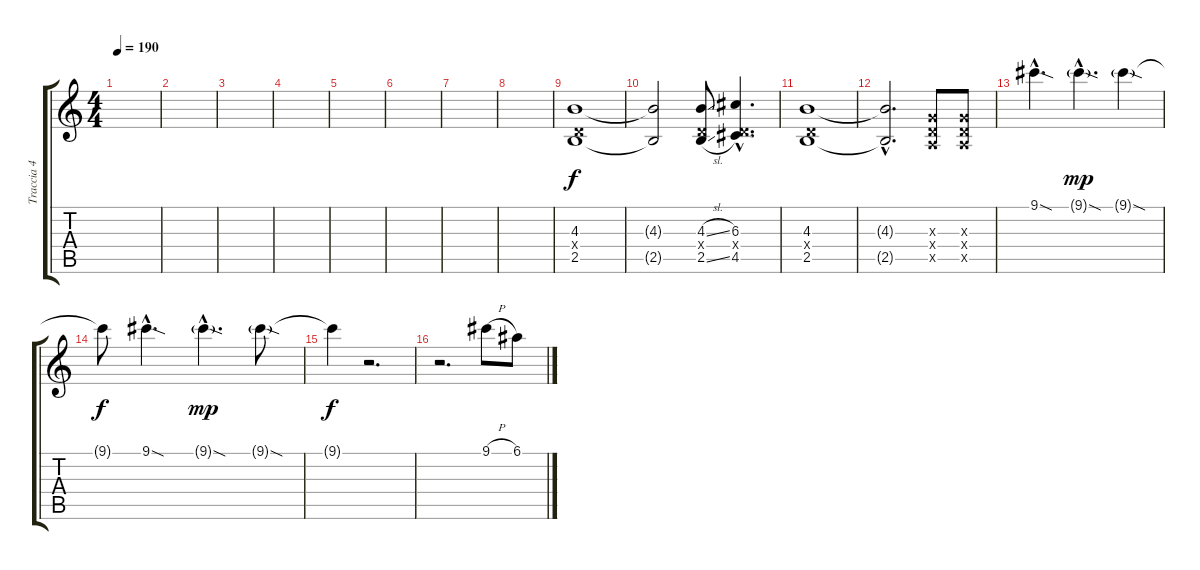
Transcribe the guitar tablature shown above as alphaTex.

\track ("Traccia 4" "Traccia 4") {instrument overdrivenguitar}
\staff {score tabs}
\tuning (E4 B3 G3 D3 A2 E2) {hide}
\ts (4 4)
\tempo 190
\clef g2
\ks c
|
|
|
|
|
|
|
|
(4.3 0.4{x} 2.5).1 |
(4.3{t} 2.5{t}).2 (4.3{sl} 0.4{x} 2.5{sl}).8 (6.3{hac} 0.4{hac x} 4.5{hac}).4{d} |
(4.3 0.4{x} 2.5).1 |
(4.3{hac t} 2.5{hac t}).2{d} (0.3{x} 0.4{x} 0.5{x}).8 (0.3{x} 0.4{x} 0.5{x}).8 |
9.1{sod hac}.4{d} 9.1{sod g hac}.4{d dy mp} 9.1{sod g}.4 |
9.1{t}.8{dy f} 9.1{sod hac}.4{d} 9.1{sod g hac}.4{d dy mp} 9.1{sod g}.8 |
9.1{t}.4{dy f} r.2{d} |
r.2{d} 9.1{h}.8 6.1.8
